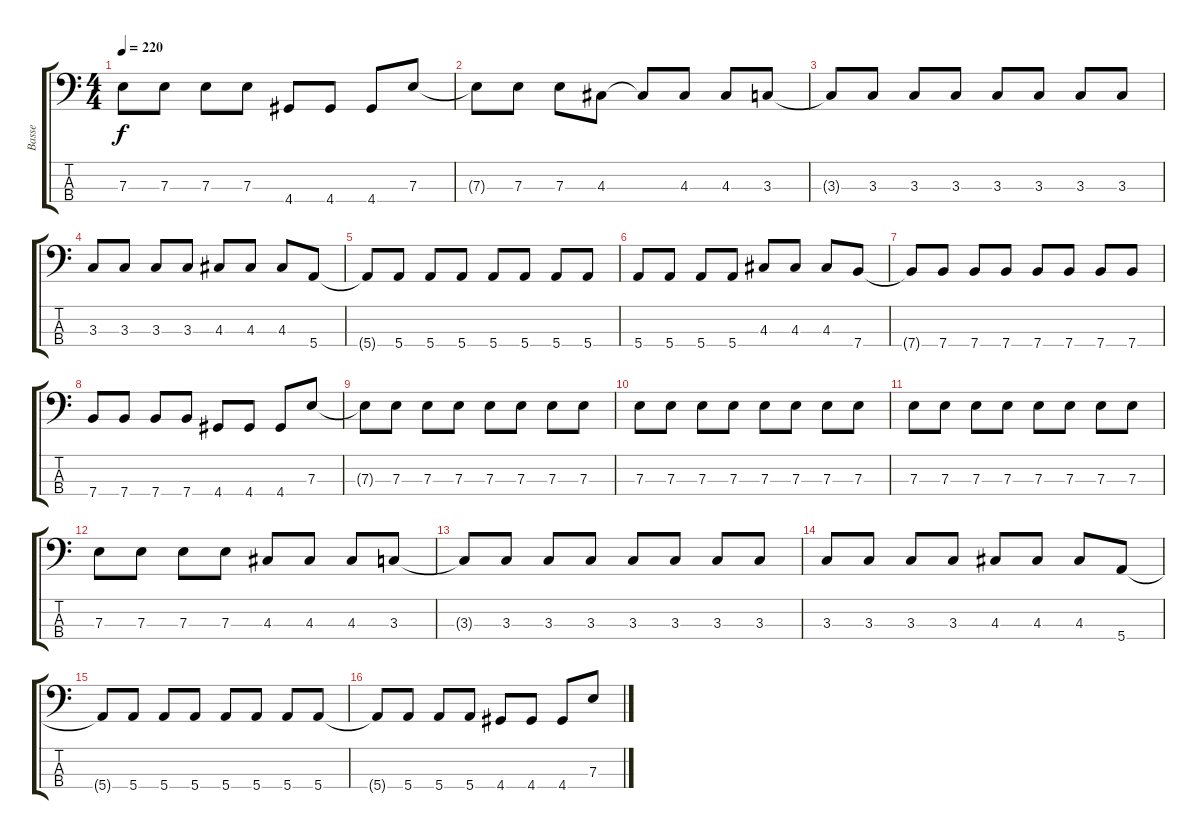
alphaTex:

\track ("Basse" "Basse") {instrument electricbasspick}
\staff {score tabs}
\tuning (G2 D2 A1 E1) {hide}
\ts (4 4)
\tempo 220
\clef f4
\ks c
7.3.8{dy f} 7.3.8 7.3.8 7.3.8 4.4.8 4.4.8 4.4.8 7.3.8 |
7.3{t}.8 7.3.8 7.3.8 4.3.8 4.3{t}.8 4.3.8 4.3.8 3.3.8 |
3.3{t}.8 3.3.8 3.3.8 3.3.8 3.3.8 3.3.8 3.3.8 3.3.8 |
3.3.8 3.3.8 3.3.8 3.3.8 4.3.8 4.3.8 4.3.8 5.4.8 |
5.4{t}.8 5.4.8 5.4.8 5.4.8 5.4.8 5.4.8 5.4.8 5.4.8 |
5.4.8 5.4.8 5.4.8 5.4.8 4.3.8 4.3.8 4.3.8 7.4.8 |
7.4{t}.8 7.4.8 7.4.8 7.4.8 7.4.8 7.4.8 7.4.8 7.4.8 |
7.4.8 7.4.8 7.4.8 7.4.8 4.4.8 4.4.8 4.4.8 7.3.8 |
7.3{t}.8 7.3.8 7.3.8 7.3.8 7.3.8 7.3.8 7.3.8 7.3.8 |
7.3.8 7.3.8 7.3.8 7.3.8 7.3.8 7.3.8 7.3.8 7.3.8 |
7.3.8 7.3.8 7.3.8 7.3.8 7.3.8 7.3.8 7.3.8 7.3.8 |
7.3.8 7.3.8 7.3.8 7.3.8 4.3.8 4.3.8 4.3.8 3.3.8 |
3.3{t}.8 3.3.8 3.3.8 3.3.8 3.3.8 3.3.8 3.3.8 3.3.8 |
3.3.8 3.3.8 3.3.8 3.3.8 4.3.8 4.3.8 4.3.8 5.4.8 |
5.4{t}.8 5.4.8 5.4.8 5.4.8 5.4.8 5.4.8 5.4.8 5.4.8 |
5.4{t}.8 5.4.8 5.4.8 5.4.8 4.4.8 4.4.8 4.4.8 7.3.8
